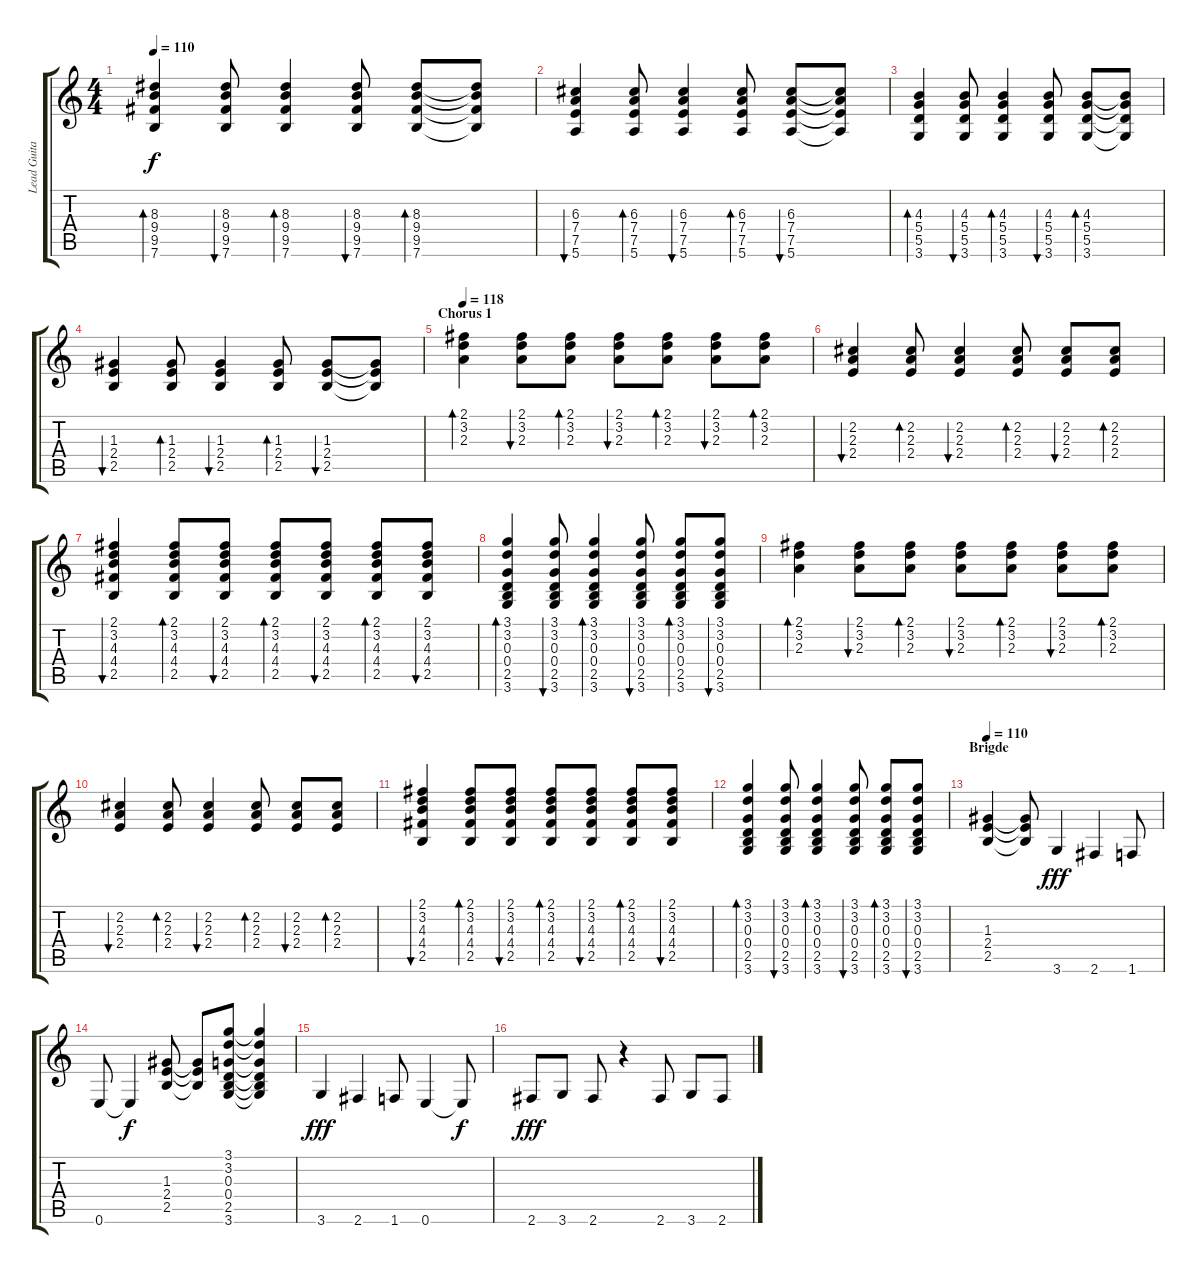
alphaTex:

\track ("Lead Guitar / Björn" "Lead Guita") {instrument electricguitarclean}
\staff {score tabs}
\tuning (E4 B3 G3 D3 A2 E2) {hide}
\ts (4 4)
\tempo 110
\clef g2
\ks c
(8.3 9.4 9.5 7.6).4{bd 60 dy f} (8.3 9.4 9.5 7.6).8{bu 60} (8.3 9.4 9.5 7.6).4{bd 60} (8.3 9.4 9.5 7.6).8{bu 60} (8.3 9.4 9.5 7.6).8{bd 60} (8.3{t} 9.4{t} 9.5{t} 7.6{t}).8 |
(6.3 7.4 7.5 5.6).4{bu 60} (6.3 7.4 7.5 5.6).8{bd 60} (6.3 7.4 7.5 5.6).4{bu 60} (6.3 7.4 7.5 5.6).8{bd 60} (6.3 7.4 7.5 5.6).8{bu 120} (6.3{t} 7.4{t} 7.5{t} 5.6{t}).8 |
(4.3 5.4 5.5 3.6).4{bd 60} (4.3 5.4 5.5 3.6).8{bu 60} (4.3 5.4 5.5 3.6).4{bd 60} (4.3 5.4 5.5 3.6).8{bu 60} (4.3 5.4 5.5 3.6).8{bd 60} (4.3{t} 5.4{t} 5.5{t} 3.6{t}).8 |
(1.3 2.4 2.5).4{bu 60} (1.3 2.4 2.5).8{bd 60} (1.3 2.4 2.5).4{bu 60} (1.3 2.4 2.5).8{bd 60} (1.3 2.4 2.5).8{bu 60} (1.3{t} 2.4{t} 2.5{t}).8 |
\section ("" "Chorus 1")
\tempo 118
(2.1 3.2 2.3).4{bd 60} (2.1 3.2 2.3).8{bu 60} (2.1 3.2 2.3).8{bd 60} (2.1 3.2 2.3).8{bu 60} (2.1 3.2 2.3).8{bd 60} (2.1 3.2 2.3).8{bu 60} (2.1 3.2 2.3).8{bd 60} |
(2.2 2.3 2.4).4{bu 60} (2.2 2.3 2.4).8{bd 60} (2.2 2.3 2.4).4{bu 60} (2.2 2.3 2.4).8{bd 60} (2.2 2.3 2.4).8{bu 60} (2.2 2.3 2.4).8{bd 60} |
(2.1 3.2 4.3 4.4 2.5).4{bu 60} (2.1 3.2 4.3 4.4 2.5).8{bd 60} (2.1 3.2 4.3 4.4 2.5).8{bu 60} (2.1 3.2 4.3 4.4 2.5).8{bd 60} (2.1 3.2 4.3 4.4 2.5).8{bu 60} (2.1 3.2 4.3 4.4 2.5).8{bd 60} (2.1 3.2 4.3 4.4 2.5).8{bu 60} |
(3.1 3.2 0.3 0.4 2.5 3.6).4{bd 60} (3.1 3.2 0.3 0.4 2.5 3.6).8{bu 60} (3.1 3.2 0.3 0.4 2.5 3.6).4{bd 60} (3.1 3.2 0.3 0.4 2.5 3.6).8{bu 60} (3.1 3.2 0.3 0.4 2.5 3.6).8{bd 60} (3.1 3.2 0.3 0.4 2.5 3.6).8{bu 60} |
(2.1 3.2 2.3).4{bd 60} (2.1 3.2 2.3).8{bu 60} (2.1 3.2 2.3).8{bd 60} (2.1 3.2 2.3).8{bu 60} (2.1 3.2 2.3).8{bd 60} (2.1 3.2 2.3).8{bu 60} (2.1 3.2 2.3).8{bd 60} |
(2.2 2.3 2.4).4{bu 60} (2.2 2.3 2.4).8{bd 60} (2.2 2.3 2.4).4{bu 60} (2.2 2.3 2.4).8{bd 60} (2.2 2.3 2.4).8{bu 60} (2.2 2.3 2.4).8{bd 60} |
(2.1 3.2 4.3 4.4 2.5).4{bu 60} (2.1 3.2 4.3 4.4 2.5).8{bd 60} (2.1 3.2 4.3 4.4 2.5).8{bu 60} (2.1 3.2 4.3 4.4 2.5).8{bd 60} (2.1 3.2 4.3 4.4 2.5).8{bu 60} (2.1 3.2 4.3 4.4 2.5).8{bd 60} (2.1 3.2 4.3 4.4 2.5).8{bu 60} |
(3.1 3.2 0.3 0.4 2.5 3.6).4{bd 60} (3.1 3.2 0.3 0.4 2.5 3.6).8{bu 60} (3.1 3.2 0.3 0.4 2.5 3.6).4{bd 60} (3.1 3.2 0.3 0.4 2.5 3.6).8{bu 60} (3.1 3.2 0.3 0.4 2.5 3.6).8{bd 60} (3.1 3.2 0.3 0.4 2.5 3.6).8{bu 60} |
\section ("" "Brigde")
\tempo 110
(1.3 2.4 2.5).4{instrument distortionguitar} (1.3{t} 2.4{t} 2.5{t}).8 3.6.4{dy fff} 2.6.4 1.6.8 |
0.6.8 0.6{t}.4{dy f} (1.3 2.4 2.5).8 (1.3{t} 2.4{t} 2.5{t}).8 (3.1 3.2 0.3 0.4 2.5 3.6).8 (3.1{t} 3.2{t} 0.3{t} 0.4{t} 2.5{t} 3.6{t}).4 |
3.6.4{dy fff} 2.6.4 1.6.8 0.6.4 0.6{t}.8{dy f} |
2.6.8{dy fff} 3.6.8 2.6.8 r.4 2.6.8 3.6.8 2.6.8
